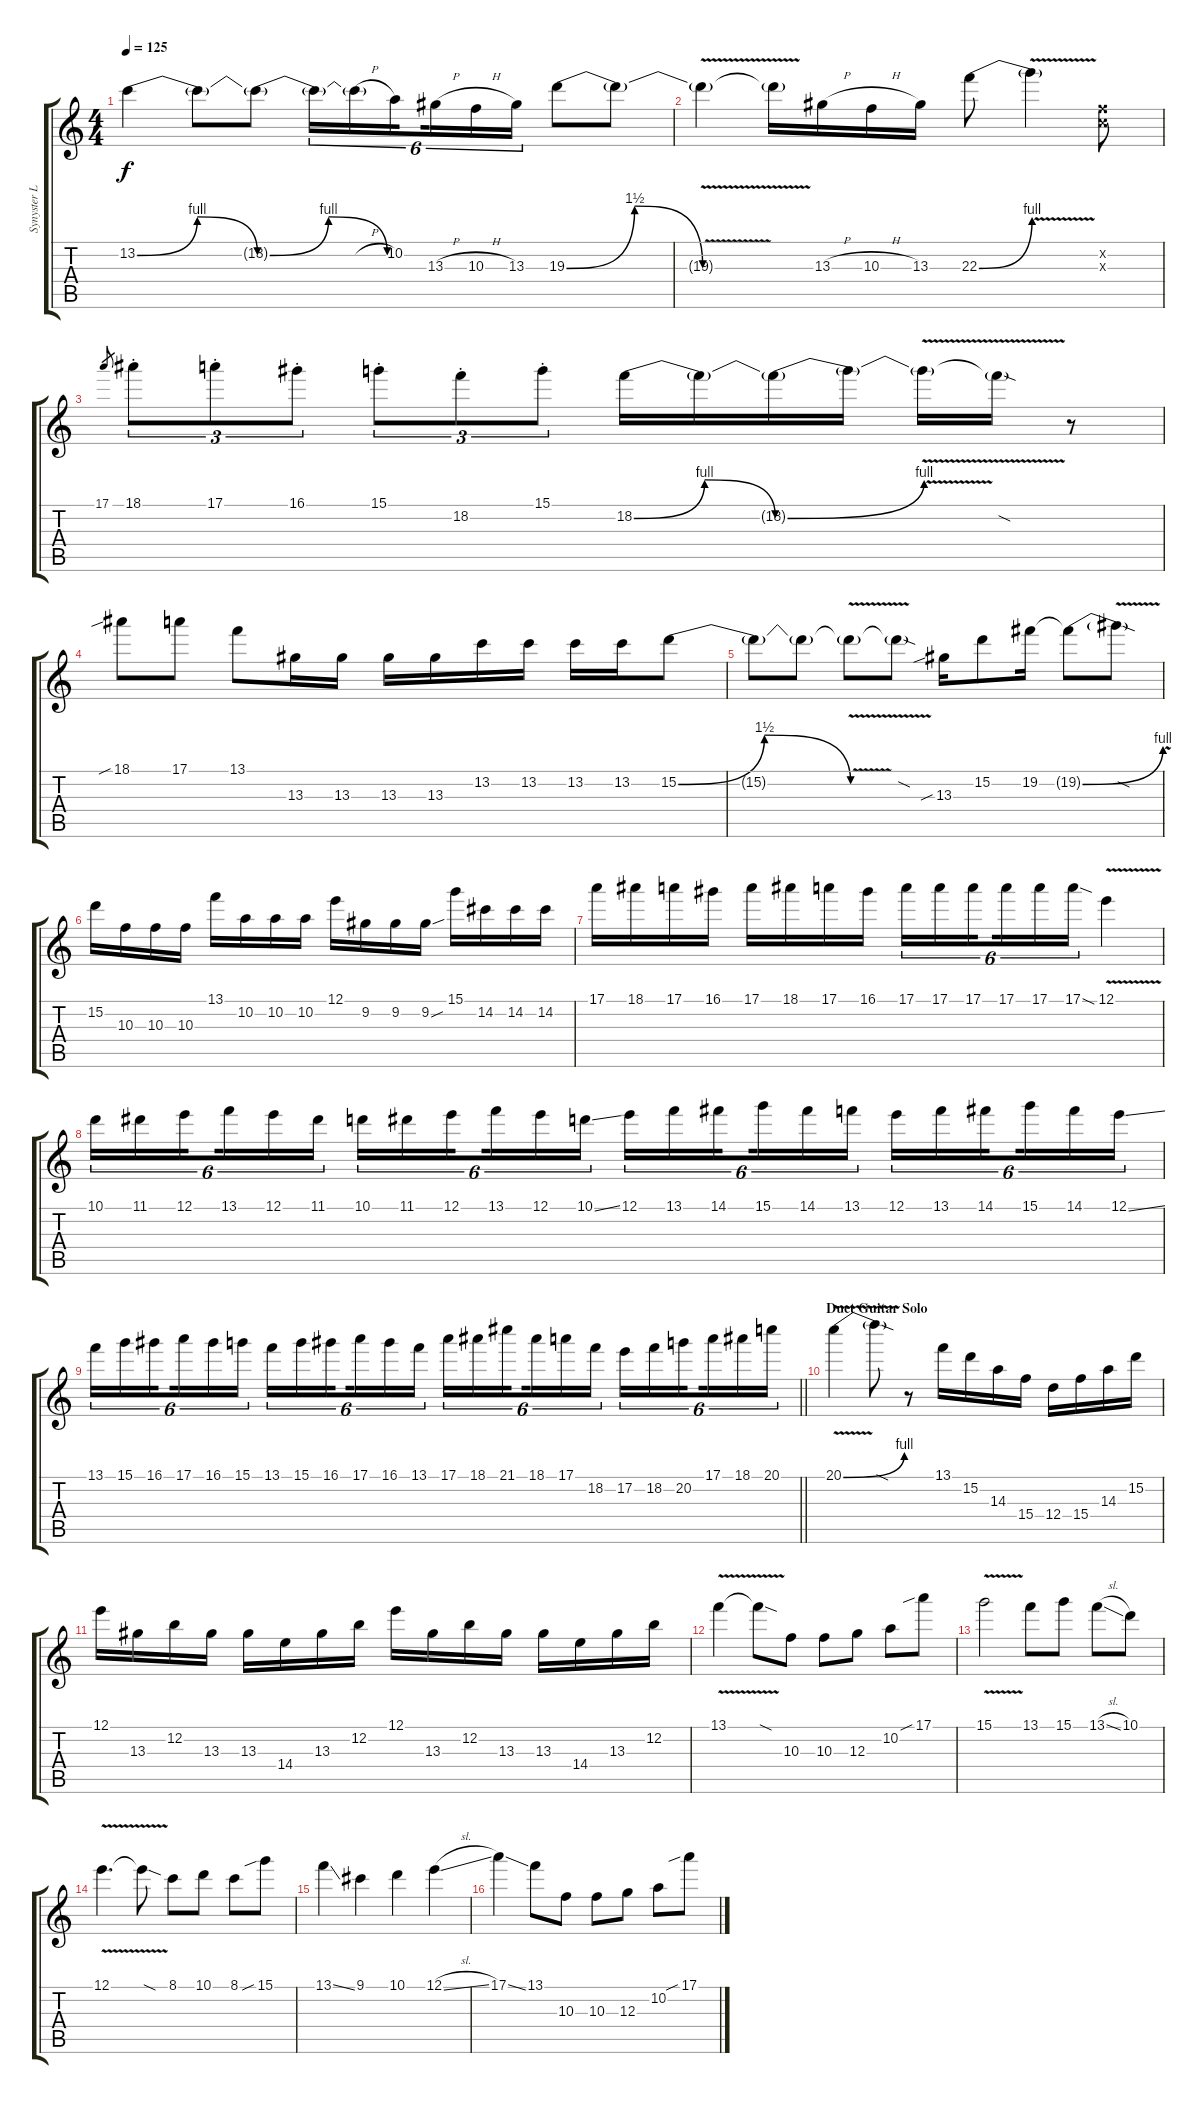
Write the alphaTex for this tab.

\track ("Synyster Lead" "Synyster L") {instrument distortionguitar}
\staff {score tabs}
\tuning (E4 B3 G3 D3 A2 D2) {hide}
\ts (4 4)
\tempo 125
\clef g2
\ks c
13.2{be (bendrelease 0 0 30 4 30 4 60 0)}.4{dy f} 13.2{t}.8 13.2{be (bendrelease 0 0 30 4 30 4 60 0) t}.8 13.2{t}.16{tu (6 4)} 13.2{h t}.16{tu (6 4)} 10.2.16{tu (6 4) beam splitsecondary} 13.3{h}.16{tu (6 4)} 10.3{h}.16{tu (6 4)} 13.3.16{tu (6 4)} 19.3{be (bendrelease 0 0 30 6 30 6 60 0)}.8 19.3{t}.8 |
19.3{v t}.4 19.3{t}.16 13.3{h}.16 10.3{h}.16 13.3.16 22.3{be (bend 0 0 60 4)}.8 22.3{v t}.4 (6.2{x} 5.3{x}).8 |
17.1.8{gr} 18.1{st}.8{tu (3 2)} 17.1{st}.8{tu (3 2)} 16.1{st}.8{tu (3 2)} 15.1{st}.8{tu (3 2)} 18.2{st}.8{tu (3 2)} 15.1{st}.8{tu (3 2)} 18.2{be (bendrelease 0 0 30 4 30 4 60 0)}.16 18.2{t}.16 18.2{be (bend 0 0 60 4) t}.16 18.2{t}.16 18.2{v t}.16 18.2{v sod t}.16 r.8 |
18.1{sib}.8 17.1.8 13.1.8 13.3.16 13.3.16 13.3.16 13.3.16 13.2.16 13.2.16 13.2.16 13.2.16 15.2{be (bendrelease 0 0 30 6 30 6 60 0)}.8 |
15.2{t}.8 15.2{t}.8 15.2{v t}.8 15.2{v sod t}.8 13.3{sib}.16 15.2.8 19.2.16 19.2{be (bend 0 0 60 4) t}.8 19.2{v sod t}.8 |
15.2.16 10.3.16 10.3.16 10.3.16 13.1.16 10.2.16 10.2.16 10.2.16 12.1.16 9.2.16 9.2.16 9.2{sou}.16 15.1.16 14.2.16 14.2.16 14.2.16 |
17.1.16 18.1.16 17.1.16 16.1.16 17.1.16 18.1.16 17.1.16 16.1.16 17.1.16{tu (6 4)} 17.1.16{tu (6 4)} 17.1.16{tu (6 4) beam splitsecondary} 17.1.16{tu (6 4)} 17.1.16{tu (6 4)} 17.1{sod}.16{tu (6 4)} 12.1{v}.4 |
10.1.16{tu (6 4)} 11.1.16{tu (6 4)} 12.1.16{tu (6 4) beam splitsecondary} 13.1.16{tu (6 4)} 12.1.16{tu (6 4)} 11.1.16{tu (6 4)} 10.1.16{tu (6 4)} 11.1.16{tu (6 4)} 12.1.16{tu (6 4) beam splitsecondary} 13.1.16{tu (6 4)} 12.1.16{tu (6 4)} 10.1{ss}.16{tu (6 4)} 12.1.16{tu (6 4)} 13.1.16{tu (6 4)} 14.1.16{tu (6 4) beam splitsecondary} 15.1.16{tu (6 4)} 14.1.16{tu (6 4)} 13.1.16{tu (6 4)} 12.1.16{tu (6 4)} 13.1.16{tu (6 4)} 14.1.16{tu (6 4) beam splitsecondary} 15.1.16{tu (6 4)} 14.1.16{tu (6 4)} 12.1{ss}.16{tu (6 4)} |
\barLineRight lightlight
13.1.16{tu (6 4)} 15.1.16{tu (6 4)} 16.1.16{tu (6 4) beam splitsecondary} 17.1.16{tu (6 4)} 16.1.16{tu (6 4)} 15.1.16{tu (6 4)} 13.1.16{tu (6 4)} 15.1.16{tu (6 4)} 16.1.16{tu (6 4) beam splitsecondary} 17.1.16{tu (6 4)} 16.1.16{tu (6 4)} 13.1.16{tu (6 4)} 17.1.16{tu (6 4)} 18.1.16{tu (6 4)} 21.1.16{tu (6 4) beam splitsecondary} 18.1.16{tu (6 4)} 17.1.16{tu (6 4)} 18.2.16{tu (6 4)} 17.2.16{tu (6 4)} 18.2.16{tu (6 4)} 20.2.16{tu (6 4) beam splitsecondary} 17.1.16{tu (6 4)} 18.1.16{tu (6 4)} 20.1.16{tu (6 4)} |
\section ("" "Duet Guitar Solo")
20.1{be (bend 0 0 60 4) v}.4 20.1{sod t}.8 r.8 13.1.16 15.2.16 14.3.16 15.4.16 12.4.16 15.4.16 14.3.16 15.2.16 |
12.1.16 13.3.16 12.2.16 13.3.16 13.3.16 14.4.16 13.3.16 12.2.16 12.1.16 13.3.16 12.2.16 13.3.16 13.3.16 14.4.16 13.3.16 12.2.16 |
13.1{v}.4 13.1{sod t}.8 10.3.8 10.3.8 12.3.8 10.2.8 17.1{sib}.8 |
15.1{v}.2 13.1.8 15.1.8 13.1{sl}.8 10.1.8 |
12.1{v}.4{d} 12.1{sod t}.8 8.1.8 10.1.8 8.1.8 15.1{sib}.8 |
13.1{ss}.4 9.1.4 10.1.4 12.1{sl}.4 |
17.1{ss}.4 13.1.8 10.3.8 10.3.8 12.3.8 10.2.8 17.1{sib}.8
